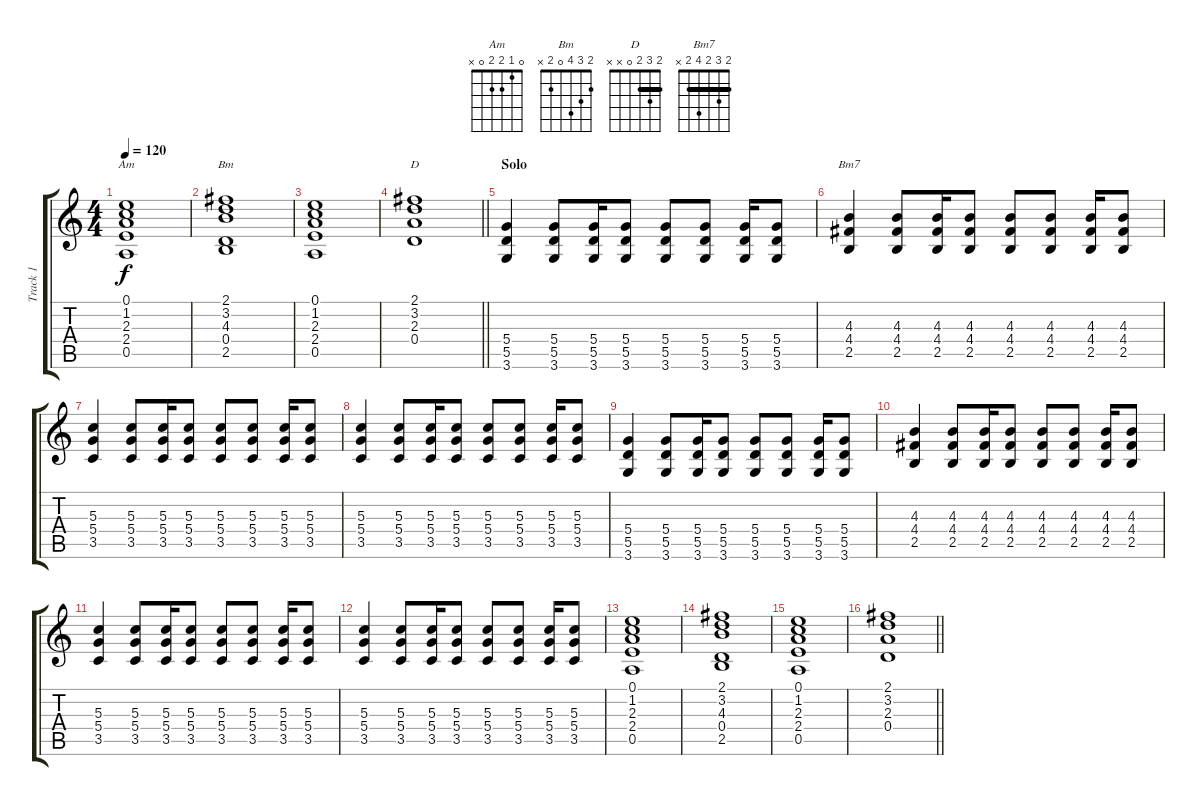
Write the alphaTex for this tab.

\track ("Track 1" "Track 1") {instrument acousticguitarsteel}
\staff {score tabs}
\tuning (E4 B3 G3 D3 A2 E2) {hide}
\chord ("Am" 0 1 2 2 0 x)
\chord ("Bm" 2 3 4 0 2 x)
\chord ("D" 2 3 2 0 x x) {barre 2}
\chord ("Bm7" 2 3 2 4 2 x) {barre 2}
\ts (4 4)
\tempo 120
\clef g2
\ks c
(0.1 1.2 2.3 2.4 0.5).1{ch "Am" dy f instrument electricguitarclean} |
(2.1 3.2 4.3 0.4 2.5).1{ch "Bm"} |
(0.1 1.2 2.3 2.4 0.5).1 |
\barLineRight lightlight
(2.1 3.2 2.3 0.4).1{ch "D" instrument overdrivenguitar} |
\section ("" "Solo")
(5.4 5.5 3.6).4 (5.4 5.5 3.6).8 (5.4 5.5 3.6).16 (5.4 5.5 3.6).8 (5.4 5.5 3.6).8 (5.4 5.5 3.6).8 (5.4 5.5 3.6).16 (5.4 5.5 3.6).8 |
(4.3 4.4 2.5).4{ch "Bm7"} (4.3 4.4 2.5).8 (4.3 4.4 2.5).16 (4.3 4.4 2.5).8 (4.3 4.4 2.5).8 (4.3 4.4 2.5).8 (4.3 4.4 2.5).16 (4.3 4.4 2.5).8 |
(5.3 5.4 3.5).4 (5.3 5.4 3.5).8 (5.3 5.4 3.5).16 (5.3 5.4 3.5).8 (5.3 5.4 3.5).8 (5.3 5.4 3.5).8 (5.3 5.4 3.5).16 (5.3 5.4 3.5).8 |
(5.3 5.4 3.5).4 (5.3 5.4 3.5).8 (5.3 5.4 3.5).16 (5.3 5.4 3.5).8 (5.3 5.4 3.5).8 (5.3 5.4 3.5).8 (5.3 5.4 3.5).16 (5.3 5.4 3.5).8 |
(5.4 5.5 3.6).4 (5.4 5.5 3.6).8 (5.4 5.5 3.6).16 (5.4 5.5 3.6).8 (5.4 5.5 3.6).8 (5.4 5.5 3.6).8 (5.4 5.5 3.6).16 (5.4 5.5 3.6).8 |
(4.3 4.4 2.5).4 (4.3 4.4 2.5).8 (4.3 4.4 2.5).16 (4.3 4.4 2.5).8 (4.3 4.4 2.5).8 (4.3 4.4 2.5).8 (4.3 4.4 2.5).16 (4.3 4.4 2.5).8 |
(5.3 5.4 3.5).4 (5.3 5.4 3.5).8 (5.3 5.4 3.5).16 (5.3 5.4 3.5).8 (5.3 5.4 3.5).8 (5.3 5.4 3.5).8 (5.3 5.4 3.5).16 (5.3 5.4 3.5).8 |
(5.3 5.4 3.5).4 (5.3 5.4 3.5).8 (5.3 5.4 3.5).16 (5.3 5.4 3.5).8 (5.3 5.4 3.5).8 (5.3 5.4 3.5).8 (5.3 5.4 3.5).16 (5.3 5.4 3.5).8 |
(0.1 1.2 2.3 2.4 0.5).1{instrument electricguitarclean} |
(2.1 3.2 4.3 0.4 2.5).1 |
(0.1 1.2 2.3 2.4 0.5).1 |
\barLineRight lightlight
(2.1 3.2 2.3 0.4).1{instrument overdrivenguitar}
